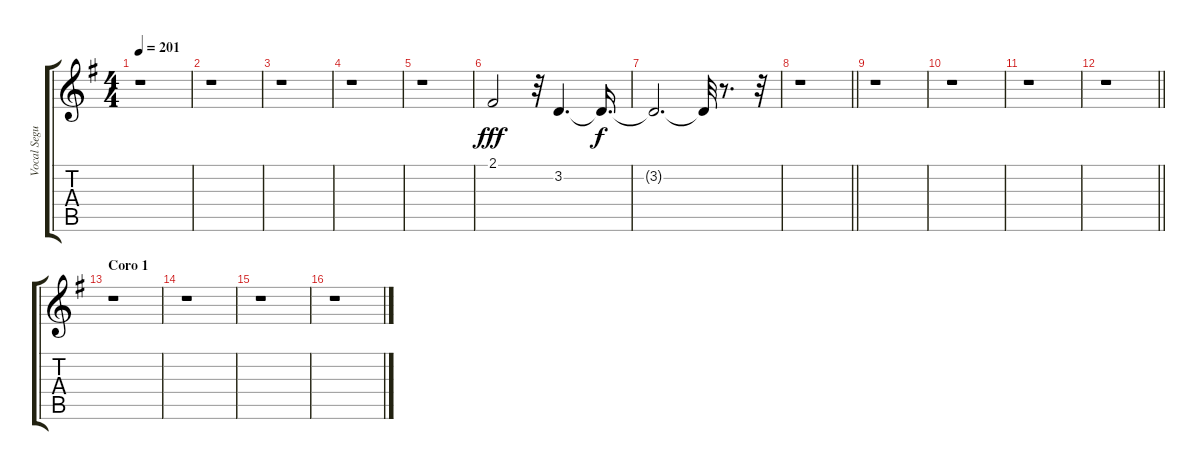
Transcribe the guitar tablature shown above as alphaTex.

\track ("Vocal Segundo" "Vocal Segu") {instrument choiraahs}
\staff {score tabs}
\tuning (E4 B3 G3 D3 A2 E2) {hide}
\ts (4 4)
\tempo 201
\clef g2
\ks g
r.1{dy fff} |
r.1 |
r.1 |
r.1 |
r.1 |
2.1.2 r.32 3.2.4{d} 3.2{t}.16{d dy f} |
3.2{t}.2{d} 3.2{t}.32 r.8{d} r.32 |
\barLineRight lightlight
r.1 |
r.1 |
r.1 |
r.1 |
\barLineRight lightlight
r.1 |
\section ("" "Coro 1")
r.1 |
r.1 |
r.1 |
r.1
